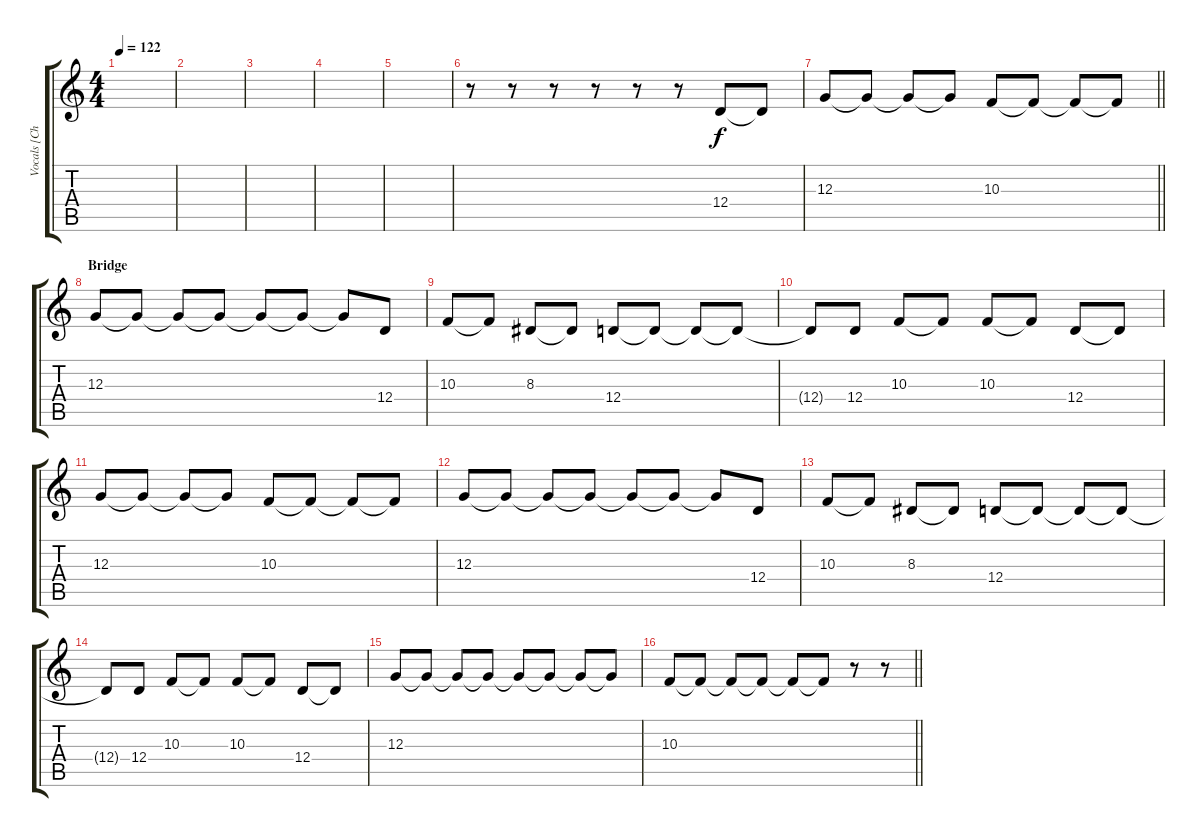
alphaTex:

\track ("Vocals [Chester Bennington]" "Vocals [Ch") {solo instrument oboe}
\staff {score tabs}
\tuning (E4 B3 G3 D3 A2 E2) {hide}
\ts (4 4)
\tempo 122
\clef g2
\ks c
|
|
|
|
|
r.8{volume 14} r.8 r.8 r.8 r.8 r.8 12.4.8 12.4{t}.8 |
\barLineRight lightlight
12.3.8 12.3{t}.8 12.3{t}.8 12.3{t}.8 10.3.8 10.3{t}.8 10.3{t}.8 10.3{t}.8 |
\section ("" "Bridge")
12.3.8 12.3{t}.8 12.3{t}.8 12.3{t}.8 12.3{t}.8 12.3{t}.8 12.3{t}.8 12.4.8 |
10.3.8 10.3{t}.8 8.3.8 8.3{t}.8 12.4.8 12.4{t}.8 12.4{t}.8 12.4{t}.8 |
12.4{t}.8 12.4.8 10.3.8 10.3{t}.8 10.3.8 10.3{t}.8 12.4.8 12.4{t}.8 |
12.3.8 12.3{t}.8 12.3{t}.8 12.3{t}.8 10.3.8 10.3{t}.8 10.3{t}.8 10.3{t}.8 |
12.3.8 12.3{t}.8 12.3{t}.8 12.3{t}.8 12.3{t}.8 12.3{t}.8 12.3{t}.8 12.4.8 |
10.3.8 10.3{t}.8 8.3.8 8.3{t}.8 12.4.8 12.4{t}.8 12.4{t}.8 12.4{t}.8 |
12.4{t}.8 12.4.8 10.3.8 10.3{t}.8 10.3.8 10.3{t}.8 12.4.8 12.4{t}.8 |
12.3.8 12.3{t}.8 12.3{t}.8 12.3{t}.8 12.3{t}.8 12.3{t}.8 12.3{t}.8 12.3{t}.8 |
\barLineRight lightlight
10.3.8 10.3{t}.8 10.3{t}.8 10.3{t}.8 10.3{t}.8 10.3{t}.8 r.8 r.8
